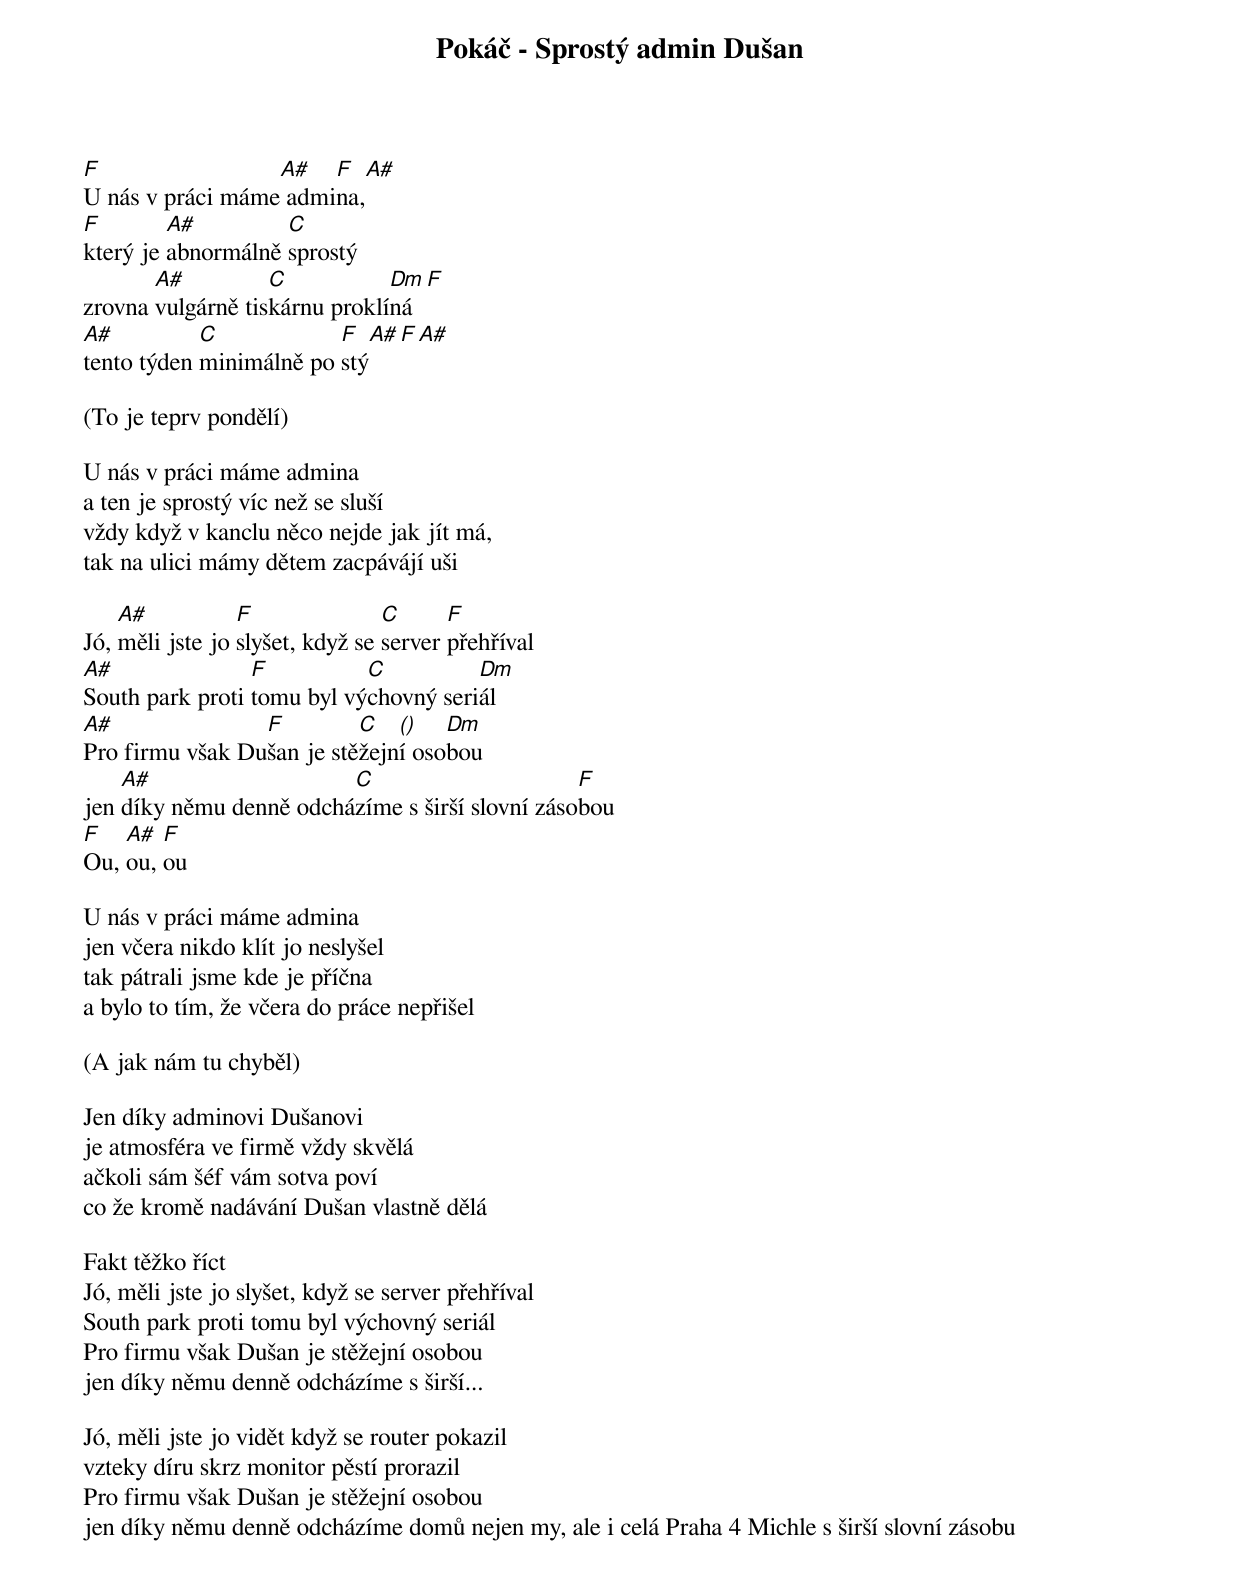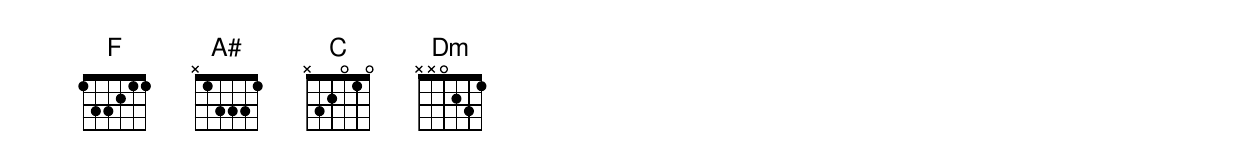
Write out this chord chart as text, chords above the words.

Pokáč - Sprostý admin Dušan

F                 A#   F   A#
U nás v práci máme admina,
F        A#         C
který je abnormálně sprostý
       A#          C           Dm   F
zrovna vulgárně tiskárnu proklíná
A#          C            F    A# F A#
tento týden minimálně po stý

(To je teprv pondělí)

U nás v práci máme admina
a ten je sprostý víc než se sluší
vždy když v kanclu něco nejde jak jít má,
tak na ulici mámy dětem zacpávájí uši

    A#           F               C      F
Jó, měli jste jo slyšet, když se server přehříval
A#               F          C          Dm
South park proti tomu byl výchovný seriál
A#               F         C   ()   Dm
Pro firmu však Dušan je stěžejní osobou
    A#                   C                       F
jen díky němu denně odcházíme s širší slovní zásobou
F   A#  F
Ou, ou, ou

U nás v práci máme admina
jen včera nikdo klít jo neslyšel
tak pátrali jsme kde je příčna
a bylo to tím, že včera do práce nepřišel

(A jak nám tu chyběl)

Jen díky adminovi Dušanovi
je atmosféra ve firmě vždy skvělá
ačkoli sám šéf vám sotva poví
co že kromě nadávání Dušan vlastně dělá

Fakt těžko říct
Jó, měli jste jo slyšet, když se server přehříval
South park proti tomu byl výchovný seriál
Pro firmu však Dušan je stěžejní osobou
jen díky němu denně odcházíme s širší...

Jó, měli jste jo vidět když se router pokazil
vzteky díru skrz monitor pěstí prorazil
Pro firmu však Dušan je stěžejní osobou
jen díky němu denně odcházíme domů nejen my, ale i celá Praha 4 Michle s širší slovní zásobu
